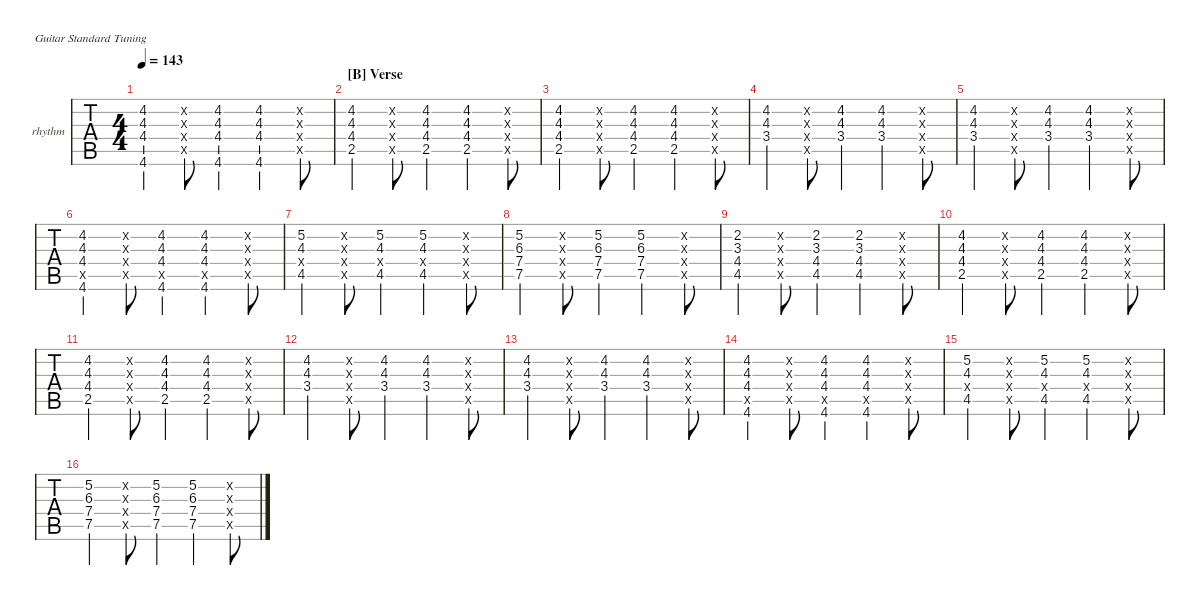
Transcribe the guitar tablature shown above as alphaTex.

\defaultSystemsLayout 4
\hideDynamics
\bracketExtendMode nobrackets
\firstSystemTrackNameOrientation horizontal
\otherSystemsTrackNameOrientation horizontal
\track ("rhythm guitar" "rhythm") {instrument electricguitarclean}
\staff {tabs}
\tuning (E4 B3 G3 D3 A2 E2)
\ts (4 4)
\tempo 143
\clef g2
\ks g#minor
(4.6{acc #} 4.4{acc #} 4.3{acc forcenatural} 4.2{acc #}).4{dy mf} (0.5{x acc forcenatural} 0.4{x acc forcenatural} 0.3{x acc forcenatural} 0.2{x acc forcenatural}).8 (4.6{acc #} 4.4{acc #} 4.3{acc forcenatural} 4.2{acc #}).4 (4.6{acc #} 4.4{acc #} 4.3{acc forcenatural} 4.2{acc #}).4 (0.2{x acc forcenatural} 0.3{x acc forcenatural} 0.4{x acc forcenatural} 0.5{x acc forcenatural}).8 |
\section ("B" "Verse")
(2.5{acc forcenatural} 4.4{acc #} 4.3{acc forcenatural} 4.2{acc #}).4 (0.5{x acc forcenatural} 0.4{x acc forcenatural} 0.3{x acc forcenatural} 0.2{x acc forcenatural}).8 (2.5{acc forcenatural} 4.4{acc #} 4.3{acc forcenatural} 4.2{acc #}).4 (2.5{acc forcenatural} 4.4{acc #} 4.3{acc forcenatural} 4.2{acc #}).4 (0.5{x acc forcenatural} 0.4{x acc forcenatural} 0.3{x acc forcenatural} 0.2{x acc forcenatural}).8 |
(2.5{acc forcenatural} 4.4{acc #} 4.3{acc forcenatural} 4.2{acc #}).4 (0.5{x acc forcenatural} 0.4{x acc forcenatural} 0.3{x acc forcenatural} 0.2{x acc forcenatural}).8 (2.5{acc forcenatural} 4.4{acc #} 4.3{acc forcenatural} 4.2{acc #}).4 (2.5{acc forcenatural} 4.4{acc #} 4.3{acc forcenatural} 4.2{acc #}).4 (0.5{x acc forcenatural} 0.4{x acc forcenatural} 0.3{x acc forcenatural} 0.2{x acc forcenatural}).8 |
(3.4{acc forcenatural} 4.2{acc #} 4.3{acc forcenatural}).4 (0.2{x acc forcenatural} 0.3{x acc forcenatural} 0.4{x acc forcenatural} 0.5{x acc forcenatural}).8 (3.4{acc forcenatural} 4.2{acc #} 4.3{acc forcenatural}).4 (3.4{acc forcenatural} 4.2{acc #} 4.3{acc forcenatural}).4 (0.2{x acc forcenatural} 0.3{x acc forcenatural} 0.4{x acc forcenatural} 0.5{x acc forcenatural}).8 |
(3.4{acc forcenatural} 4.2{acc #} 4.3{acc forcenatural}).4 (0.2{x acc forcenatural} 0.3{x acc forcenatural} 0.4{x acc forcenatural} 0.5{x acc forcenatural}).8 (3.4{acc forcenatural} 4.2{acc #} 4.3{acc forcenatural}).4 (3.4{acc forcenatural} 4.2{acc #} 4.3{acc forcenatural}).4 (0.2{x acc forcenatural} 0.3{x acc forcenatural} 0.4{x acc forcenatural} 0.5{x acc forcenatural}).8 |
(4.6{acc #} 4.4{acc #} 4.3{acc forcenatural} 4.2{acc #} 0.5{x acc forcenatural}).4 (0.5{x acc forcenatural} 0.4{x acc forcenatural} 0.3{x acc forcenatural} 0.2{x acc forcenatural}).8 (4.6{acc #} 4.4{acc #} 4.3{acc forcenatural} 4.2{acc #} 0.5{x acc forcenatural}).4 (4.6{acc #} 4.4{acc #} 4.3{acc forcenatural} 4.2{acc #} 0.5{x acc forcenatural}).4 (0.5{x acc forcenatural} 0.4{x acc forcenatural} 0.3{x acc forcenatural} 0.2{x acc forcenatural}).8 |
(4.5{acc #} 4.3{acc forcenatural} 5.2{acc forcenatural} 0.4{x acc forcenatural}).4 (0.5{x acc forcenatural} 0.4{x acc forcenatural} 0.3{x acc forcenatural} 0.2{x acc forcenatural}).8 (4.5{acc #} 4.3{acc forcenatural} 5.2{acc forcenatural} 0.4{x acc forcenatural}).4 (4.5{acc #} 4.3{acc forcenatural} 5.2{acc forcenatural} 0.4{x acc forcenatural}).4 (0.5{x acc forcenatural} 0.4{x acc forcenatural} 0.3{x acc forcenatural} 0.2{x acc forcenatural}).8 |
(7.5{acc forcenatural} 7.4{acc forcenatural} 6.3{acc #} 5.2{acc forcenatural}).4 (0.5{x acc forcenatural} 0.4{x acc forcenatural} 0.3{x acc forcenatural} 0.2{x acc forcenatural}).8 (7.5{acc forcenatural} 7.4{acc forcenatural} 6.3{acc #} 5.2{acc forcenatural}).4 (7.5{acc forcenatural} 7.4{acc forcenatural} 6.3{acc #} 5.2{acc forcenatural}).4 (0.5{x acc forcenatural} 0.4{x acc forcenatural} 0.3{x acc forcenatural} 0.2{x acc forcenatural}).8 |
(4.5{acc #} 4.4{acc #} 3.3{acc #} 2.2{acc #}).4 (2.5{x acc forcenatural} 2.4{x acc forcenatural} 1.3{x acc #} 0.2{x acc forcenatural}).8 (4.5{acc #} 4.4{acc #} 3.3{acc #} 2.2{acc #}).4 (4.5{acc #} 4.4{acc #} 3.3{acc #} 2.2{acc #}).4 (2.5{x acc forcenatural} 2.4{x acc forcenatural} 1.3{x acc #} 0.2{x acc forcenatural}).8 |
(2.5{acc forcenatural} 4.4{acc #} 4.3{acc forcenatural} 4.2{acc #}).4 (0.5{x acc forcenatural} 0.4{x acc forcenatural} 0.3{x acc forcenatural} 0.2{x acc forcenatural}).8 (2.5{acc forcenatural} 4.4{acc #} 4.3{acc forcenatural} 4.2{acc #}).4 (2.5{acc forcenatural} 4.4{acc #} 4.3{acc forcenatural} 4.2{acc #}).4 (0.5{x acc forcenatural} 0.4{x acc forcenatural} 0.3{x acc forcenatural} 0.2{x acc forcenatural}).8 |
(2.5{acc forcenatural} 4.4{acc #} 4.3{acc forcenatural} 4.2{acc #}).4 (0.5{x acc forcenatural} 0.4{x acc forcenatural} 0.3{x acc forcenatural} 0.2{x acc forcenatural}).8 (2.5{acc forcenatural} 4.4{acc #} 4.3{acc forcenatural} 4.2{acc #}).4 (2.5{acc forcenatural} 4.4{acc #} 4.3{acc forcenatural} 4.2{acc #}).4 (0.5{x acc forcenatural} 0.4{x acc forcenatural} 0.3{x acc forcenatural} 0.2{x acc forcenatural}).8 |
(3.4{acc forcenatural} 4.2{acc #} 4.3{acc forcenatural}).4 (0.2{x acc forcenatural} 0.3{x acc forcenatural} 0.4{x acc forcenatural} 0.5{x acc forcenatural}).8 (3.4{acc forcenatural} 4.2{acc #} 4.3{acc forcenatural}).4 (3.4{acc forcenatural} 4.2{acc #} 4.3{acc forcenatural}).4 (0.2{x acc forcenatural} 0.3{x acc forcenatural} 0.4{x acc forcenatural} 0.5{x acc forcenatural}).8 |
(3.4{acc forcenatural} 4.2{acc #} 4.3{acc forcenatural}).4 (0.2{x acc forcenatural} 0.3{x acc forcenatural} 0.4{x acc forcenatural} 0.5{x acc forcenatural}).8 (3.4{acc forcenatural} 4.2{acc #} 4.3{acc forcenatural}).4 (3.4{acc forcenatural} 4.2{acc #} 4.3{acc forcenatural}).4 (0.2{x acc forcenatural} 0.3{x acc forcenatural} 0.4{x acc forcenatural} 0.5{x acc forcenatural}).8 |
(4.6{acc #} 4.4{acc #} 4.3{acc forcenatural} 4.2{acc #} 0.5{x acc forcenatural}).4 (0.5{x acc forcenatural} 0.4{x acc forcenatural} 0.3{x acc forcenatural} 0.2{x acc forcenatural}).8 (4.6{acc #} 4.4{acc #} 4.3{acc forcenatural} 4.2{acc #} 0.5{x acc forcenatural}).4 (4.6{acc #} 4.4{acc #} 4.3{acc forcenatural} 4.2{acc #} 0.5{x acc forcenatural}).4 (0.5{x acc forcenatural} 0.4{x acc forcenatural} 0.3{x acc forcenatural} 0.2{x acc forcenatural}).8 |
(4.5{acc #} 4.3{acc forcenatural} 5.2{acc forcenatural} 0.4{x acc forcenatural}).4 (0.5{x acc forcenatural} 0.4{x acc forcenatural} 0.3{x acc forcenatural} 0.2{x acc forcenatural}).8 (4.5{acc #} 4.3{acc forcenatural} 5.2{acc forcenatural} 0.4{x acc forcenatural}).4 (4.5{acc #} 4.3{acc forcenatural} 5.2{acc forcenatural} 0.4{x acc forcenatural}).4 (0.5{x acc forcenatural} 0.4{x acc forcenatural} 0.3{x acc forcenatural} 0.2{x acc forcenatural}).8 |
(7.5{acc forcenatural} 7.4{acc forcenatural} 6.3{acc #} 5.2{acc forcenatural}).4 (0.5{x acc forcenatural} 0.4{x acc forcenatural} 0.3{x acc forcenatural} 0.2{x acc forcenatural}).8 (7.5{acc forcenatural} 7.4{acc forcenatural} 6.3{acc #} 5.2{acc forcenatural}).4 (7.5{acc forcenatural} 7.4{acc forcenatural} 6.3{acc #} 5.2{acc forcenatural}).4 (0.5{x acc forcenatural} 0.4{x acc forcenatural} 0.3{x acc forcenatural} 0.2{x acc forcenatural}).8
